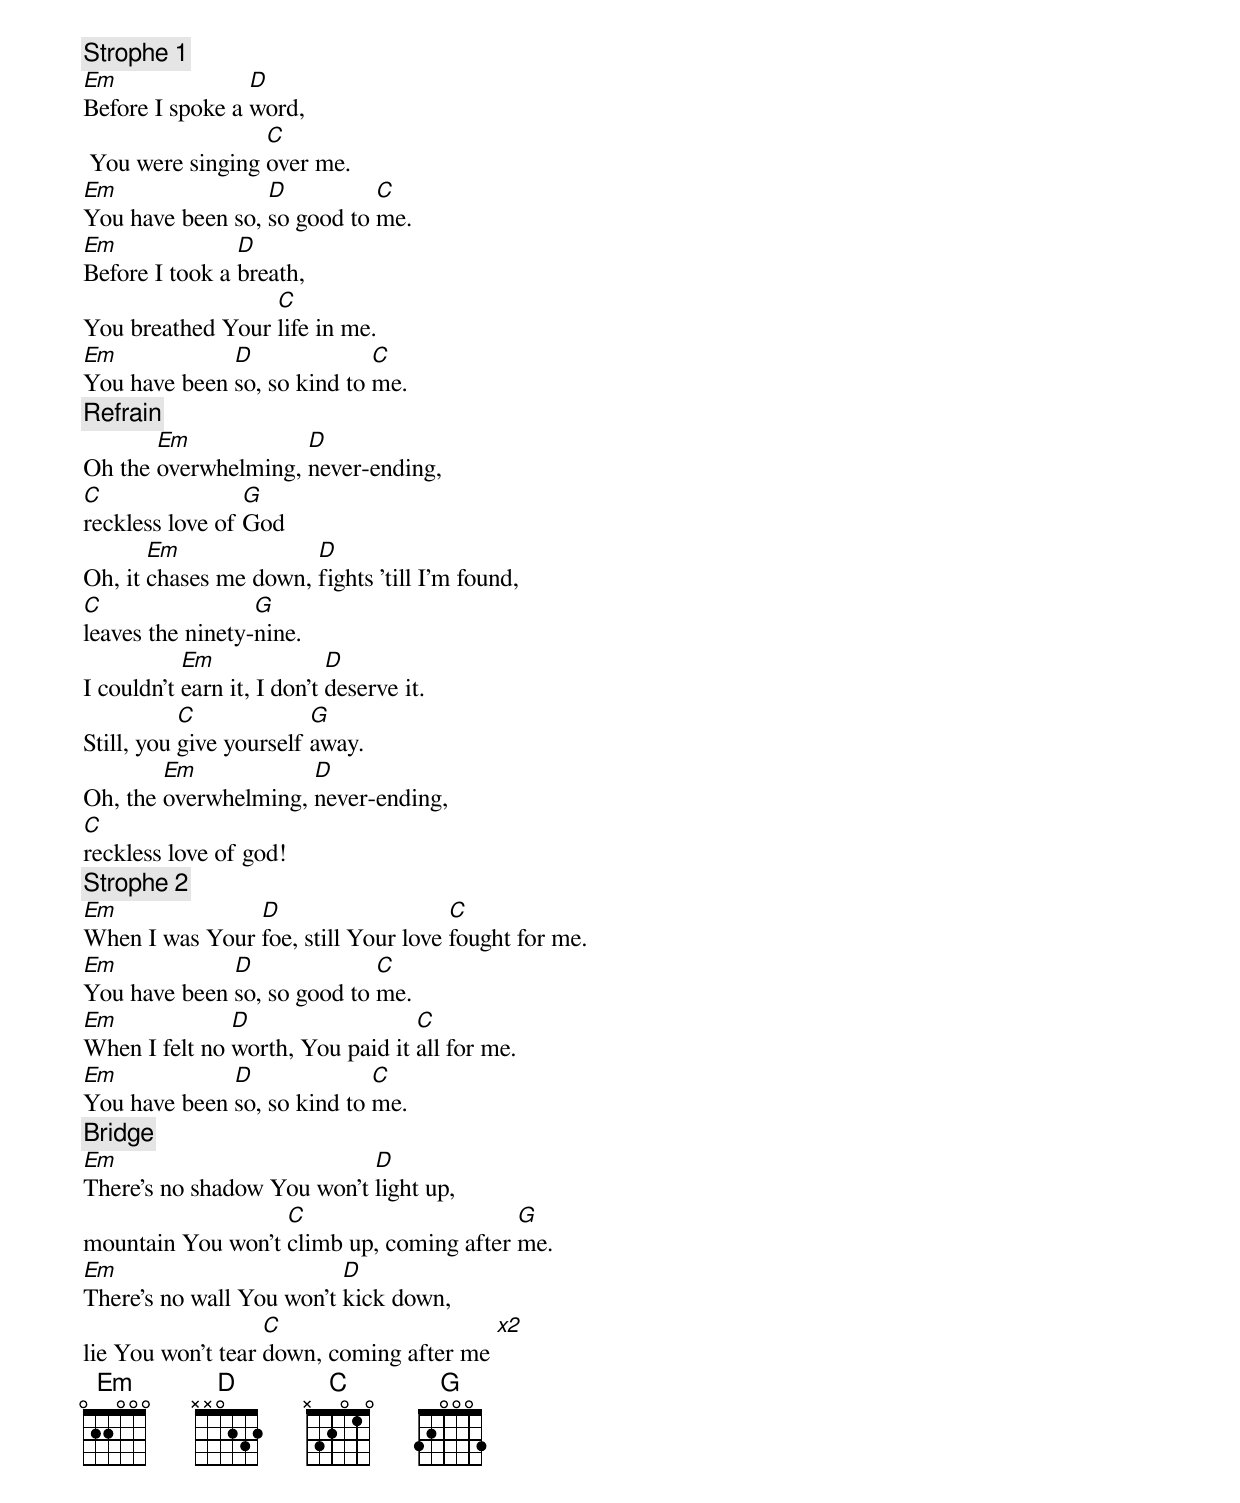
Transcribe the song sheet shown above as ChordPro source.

{comment: Strophe 1}
[Em]Before I spoke a [D]word,
 You were singing [C]over me.
[Em]You have been so, [D]so good to [C]me.
[Em]Before I took a [D]breath,
You breathed Your [C]life in me.
[Em]You have been [D]so, so kind to [C]me.
{comment: Refrain}
Oh the [Em]overwhelming, [D]never-ending,
[C]reckless love of [G]God
Oh, it [Em]chases me down, [D]fights 'till I'm found,
[C]leaves the ninety-[G]nine.
I couldn't [Em]earn it, I don't [D]deserve it.
Still, you [C]give yourself [G]away.
Oh, the [Em]overwhelming, [D]never-ending,
[C]reckless love of god!
{comment: Strophe 2}
[Em]When I was Your [D]foe, still Your love [C]fought for me.
[Em]You have been [D]so, so good to [C]me.
[Em]When I felt no [D]worth, You paid it [C]all for me.
[Em]You have been [D]so, so kind to [C]me.
{comment: Bridge}
[Em]There's no shadow You won't [D]light up,
mountain You won't [C]climb up, coming after [G]me.
[Em]There's no wall You won't [D]kick down,
lie You won't tear [C]down, coming after me [x2]
